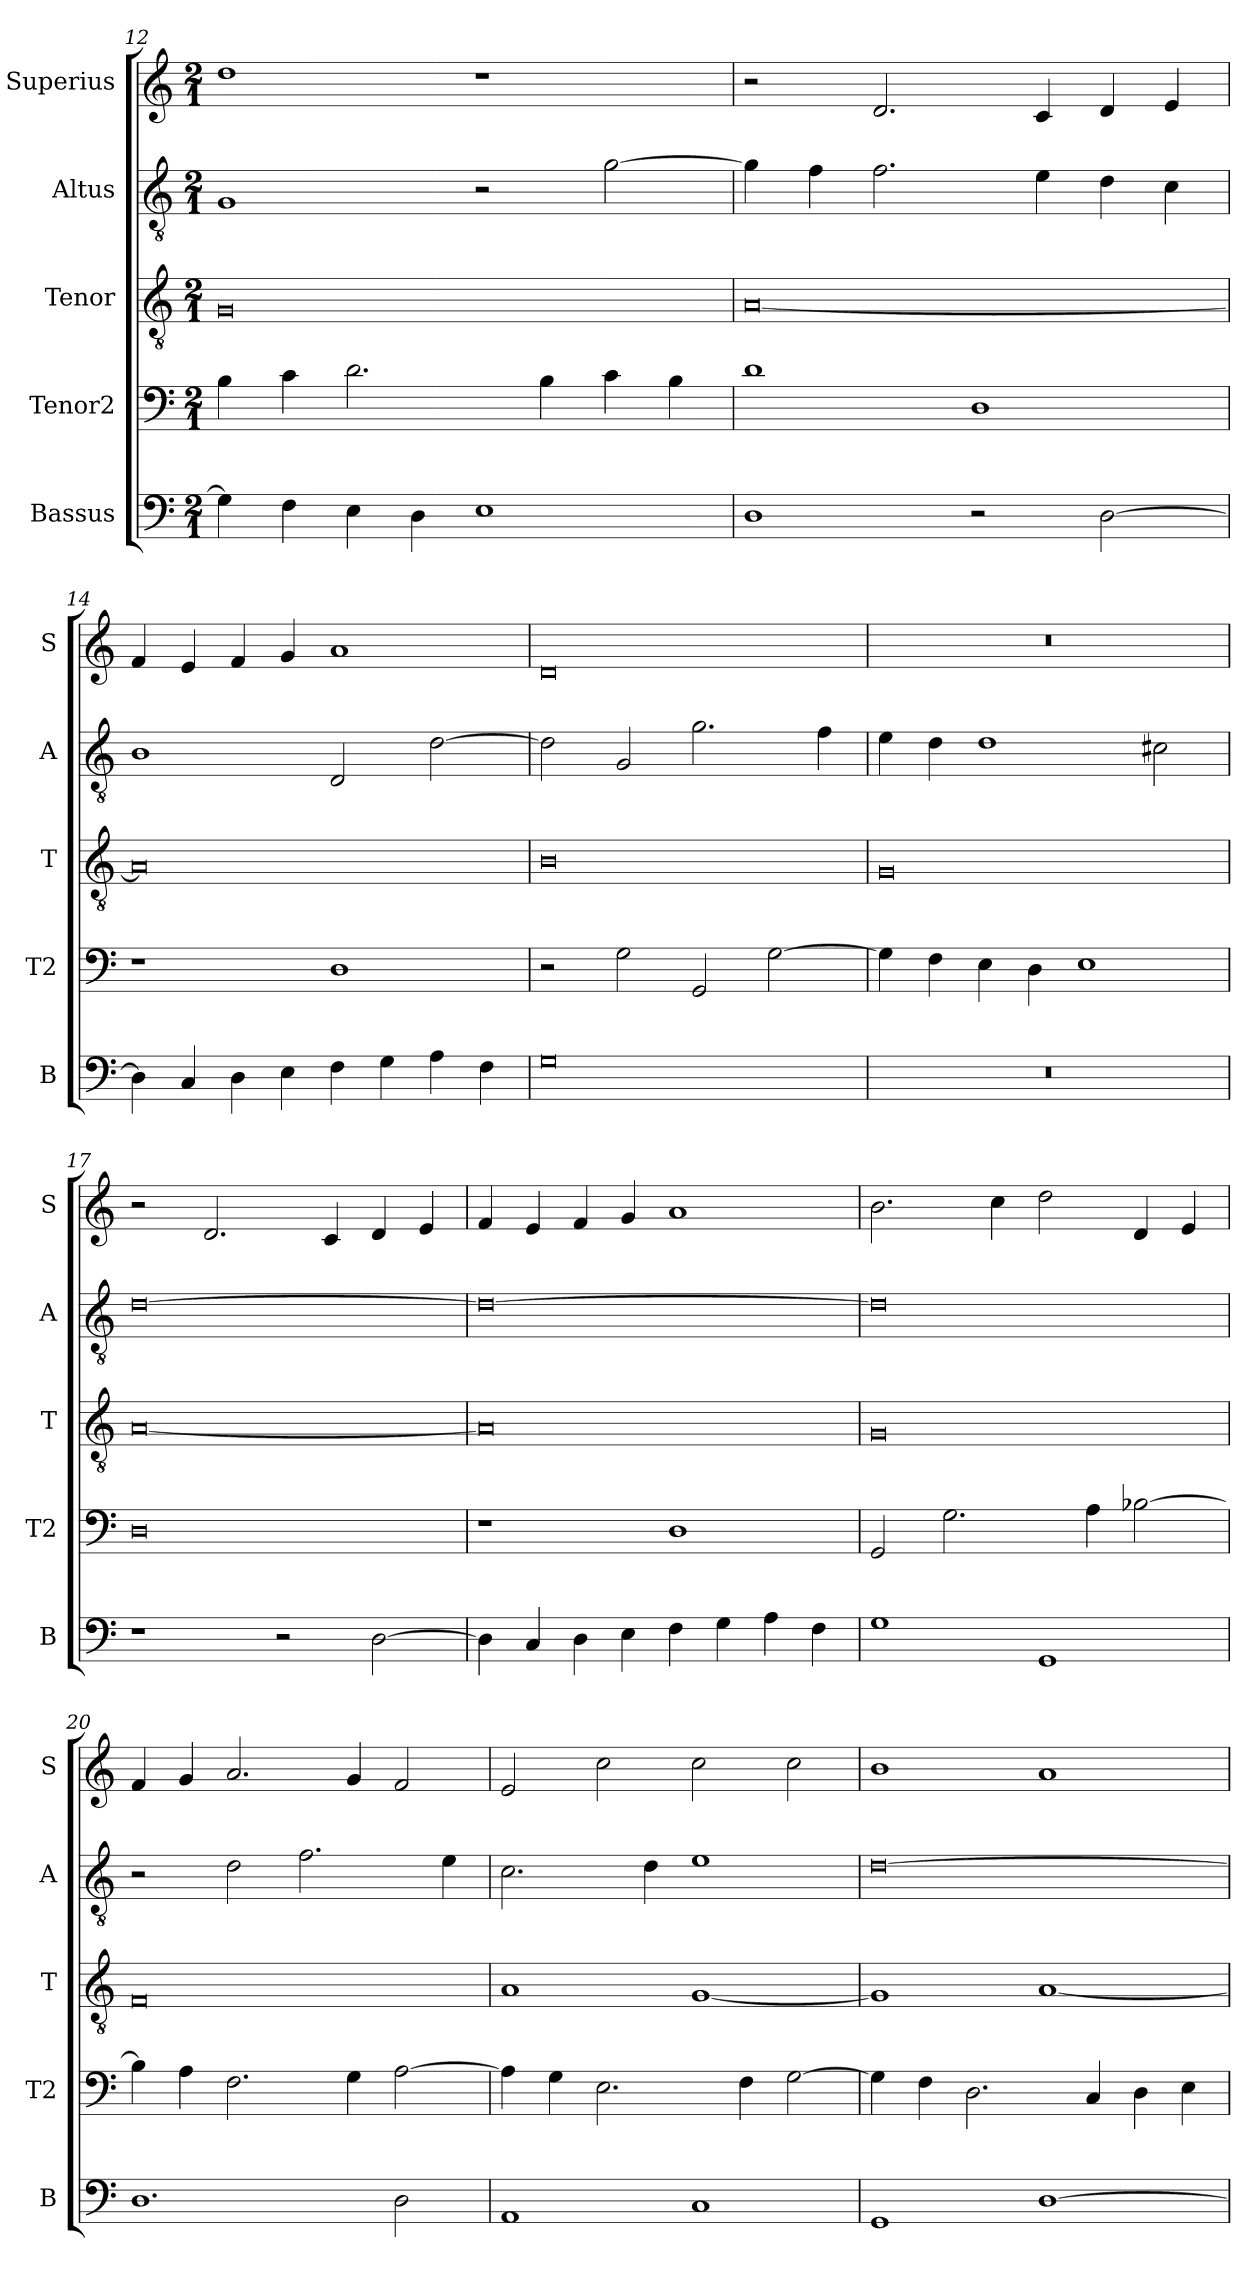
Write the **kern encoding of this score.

**kern	**kern	**kern	**kern	**kern
*part5	*part4	*part3	*part2	*part1
*staff5	*staff4	*staff3	*staff2	*staff1
*I"Bassus	*I"Tenor2	*I"Tenor	*I"Altus	*I"Superius
*I'B	*I'T2	*I'T	*I'A	*I'S
*clefF4	*clefF4	*clefGv2	*clefGv2	*clefG2
*k[]	*k[]	*k[]	*k[]	*k[]
*M2/1	*M2/1	*M2/1	*M2/1	*M2/1
=12	=12	=12	=12	=12
4G\]	4B\	0G	1G	1dd
4F\	4c\	.	.	.
4E\	2.d\	.	.	.
4D\	.	.	.	.
1E	.	.	2r	1r
.	4B\	.	.	.
.	4c\	.	[2g\	.
.	4B\	.	.	.
=13	=13	=13	=13	=13
1D	1d	[0A	4g\]	2r
.	.	.	4f\	.
.	.	.	2.f\	2.d/
2r	1D	.	.	.
.	.	.	4e\	4c/
[2D\	.	.	4d\	4d/
.	.	.	4c\	4e/
=14	=14	=14	=14	=14
4D\]	1r	0A]	1B	4f/
4C/	.	.	.	4e/
4D\	.	.	.	4f/
4E\	.	.	.	4g/
4F\	1D	.	2D/	1a
4G\	.	.	.	.
4A\	.	.	[2d\	.
4F\	.	.	.	.
=15	=15	=15	=15	=15
0G	2r	0B	2d\]	0d
.	2G\	.	2G/	.
.	2GG/	.	2.g\	.
.	[2G\	.	.	.
.	.	.	4f\	.
=16	=16	=16	=16	=16
0r	4G\]	0G	4e\	0r
.	4F\	.	4d\	.
.	4E\	.	1d	.
.	4D\	.	.	.
.	1E	.	.	.
.	.	.	2c#X\	.
=17	=17	=17	=17	=17
1r	0D	[0A	[0d	2r
.	.	.	.	2.d/
2r	.	.	.	.
.	.	.	.	4c/
[2D\	.	.	.	4d/
.	.	.	.	4e/
=18	=18	=18	=18	=18
4D\]	1r	0A]	0d_	4f/
4C/	.	.	.	4e/
4D\	.	.	.	4f/
4E\	.	.	.	4g/
4F\	1D	.	.	1a
4G\	.	.	.	.
4A\	.	.	.	.
4F\	.	.	.	.
=19	=19	=19	=19	=19
1G	2GG/	0G	0d]	2.b\
.	2.G\	.	.	.
.	.	.	.	4cc\
1GG	.	.	.	2dd\
.	4A\	.	.	.
.	[2B-X\	.	.	4d/
.	.	.	.	4e/
=20	=20	=20	=20	=20
1.D	4B-\]	0F	2r	4f/
.	4A\	.	.	4g/
.	2.F\	.	2d\	2.a/
.	.	.	2.f\	.
.	4G\	.	.	4g/
2D\	[2A\	.	.	2f/
.	.	.	4e\	.
=21	=21	=21	=21	=21
1AA	4A\]	1A	2.c\	2e/
.	4G\	.	.	.
.	2.E\	.	.	2cc\
.	.	.	4d\	.
1C	.	[1G	1e	2cc\
.	4F\	.	.	.
.	[2G\	.	.	2cc\
=22	=22	=22	=22	=22
1GG	4G\]	1G]	[0d	1b
.	4F\	.	.	.
.	2.D\	.	.	.
[1D	.	[1A	.	1a
.	4C/	.	.	.
.	4D\	.	.	.
.	4E\	.	.	.
=	=	=	=	=
*-	*-	*-	*-	*-
